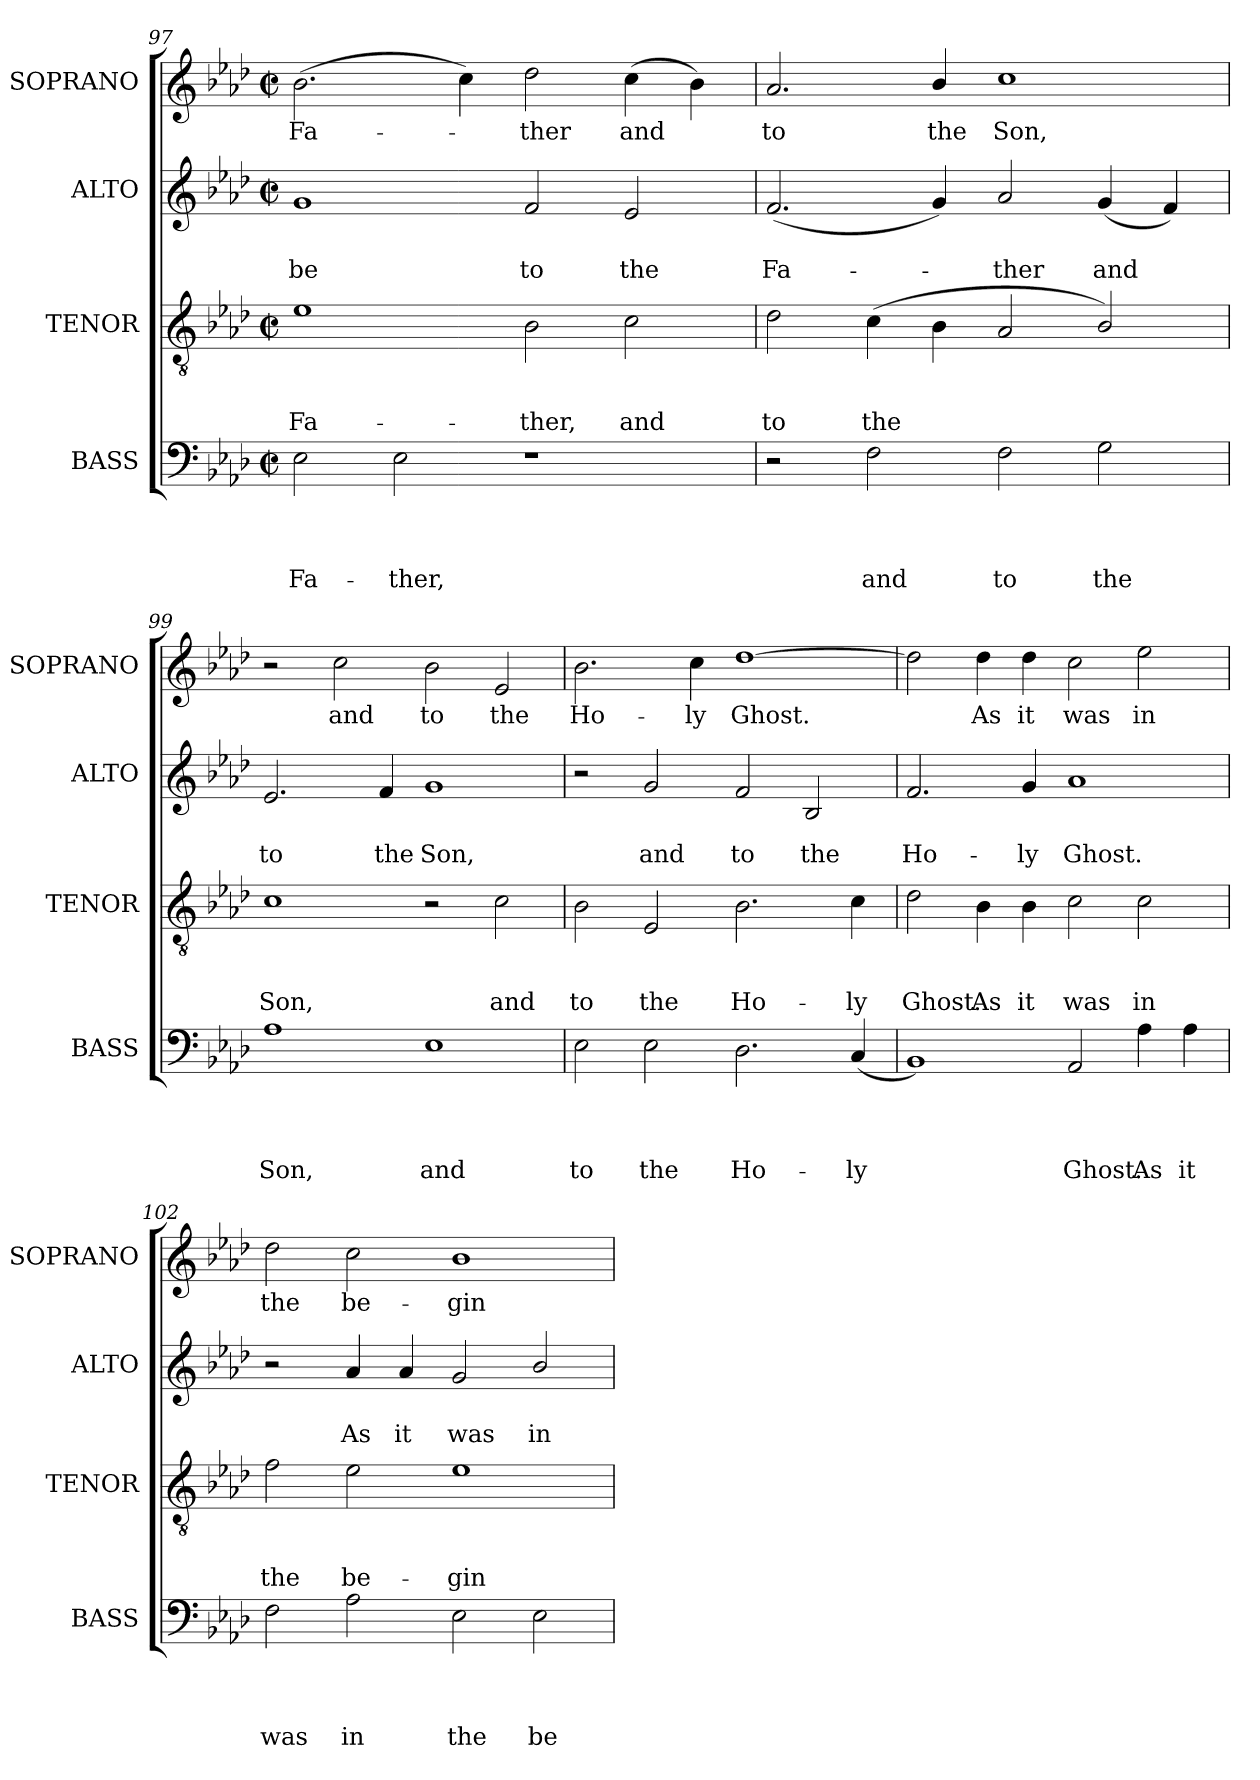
**kern	**text	**text	**text	**text	**kern	**text	**text	**text	**kern	**text	**text	**kern	**text
*part4	*part4	*part4	*part4	*part4	*part3	*part3	*part3	*part3	*part2	*part2	*part2	*part1	*part1
*staff4	*staff4	*staff4	*staff4	*staff4	*staff3	*staff3	*staff3	*staff3	*staff2	*staff2	*staff2	*staff1	*staff1
*I"BASS	*	*	*	*	*I"TENOR	*	*	*	*I"ALTO	*	*	*I"SOPRANO	*
*I'BASS	*	*	*	*	*I'TENOR	*	*	*	*I'ALTO	*	*	*I'SOPRANO	*
!!LO:LB:g=z
*clefF4	*	*	*	*	*clefGv2	*	*	*	*clefG2	*	*	*clefG2	*
*k[b-e-a-d-]	*	*	*	*	*k[b-e-a-d-]	*	*	*	*k[b-e-a-d-]	*	*	*k[b-e-a-d-]	*
*A-:	*	*	*	*	*A-:	*	*	*	*A-:	*	*	*A-:	*
*M2/2	*	*	*	*	*M2/2	*	*	*	*M2/2	*	*	*M2/2	*
*met(c|)	*	*	*	*	*met(c|)	*	*	*	*met(c|)	*	*	*met(c|)	*
=97	=97	=97	=97	=97	=97	=97	=97	=97	=97	=97	=97	=97	=97
!	!	!	!	!LO:LY:b	!	!	!	!LO:LY:b	!	!	!LO:LY:b	!	!LO:LY:b
2E-\	.	.	.	Fa-	1e-	.	.	Fa-	1g	.	be	(>2.b-\	Fa-
!	!	!	!	!LO:LY:b	!	!	!	!	!	!	!	!	!
2E-\	.	.	.	-ther,	.	.	.	.	.	.	.	.	.
.	.	.	.	.	.	.	.	.	.	.	.	4cc\)	.
!	!	!	!	!	!	!	!	!LO:LY:b	!	!	!LO:LY:b	!	!LO:LY:b
1r	.	.	.	.	2B-\	.	.	-ther,	2f/	.	to	2dd-\	-ther
!	!	!	!	!	!	!	!	!LO:LY:b	!	!	!LO:LY:b	!	!LO:LY:b
.	.	.	.	.	2c\	.	.	and	2e-/	.	the	(>4cc\	and
.	.	.	.	.	.	.	.	.	.	.	.	4b-\)	.
=98	=98	=98	=98	=98	=98	=98	=98	=98	=98	=98	=98	=98	=98
!	!	!	!	!	!	!	!	!LO:LY:b	!	!	!LO:LY:b	!	!LO:LY:b
2r	.	.	.	.	2d-\	.	.	to	(<2.f/	.	Fa-	2.a-/	to
!	!	!	!	!LO:LY:b	!	!	!	!LO:LY:b	!	!	!	!	!
2F\	.	.	.	and	(>4c\	.	.	the	.	.	.	.	.
!	!	!	!	!	!	!	!	!	!	!	!	!	!LO:LY:b
.	.	.	.	.	4B-\	.	.	.	4g/)	.	.	4b-/	the
!	!	!	!	!LO:LY:b	!	!	!	!	!	!	!LO:LY:b	!	!LO:LY:b
2F\	.	.	.	to	2A-/	.	.	.	2a-/	.	-ther	1cc	Son,
!	!	!	!	!LO:LY:b	!	!	!	!	!	!	!LO:LY:b	!	!
2G\	.	.	.	the	2B-/)	.	.	.	(<4g/	.	and	.	.
.	.	.	.	.	.	.	.	.	4f/)	.	.	.	.
=99	=99	=99	=99	=99	=99	=99	=99	=99	=99	=99	=99	=99	=99
!	!	!	!	!LO:LY:b	!	!	!	!LO:LY:b	!	!	!LO:LY:b	!	!
1A-	.	.	.	Son,	1c	.	.	Son,	2.e-/	.	to	2r	.
!	!	!	!	!	!	!	!	!	!	!	!	!	!LO:LY:b
.	.	.	.	.	.	.	.	.	.	.	.	2cc\	and
!	!	!	!	!	!	!	!	!	!	!	!LO:LY:b	!	!
.	.	.	.	.	.	.	.	.	4f/	.	the	.	.
!	!	!	!	!LO:LY:b	!	!	!	!	!	!	!LO:LY:b	!	!LO:LY:b
1E-	.	.	.	and	2r	.	.	.	1g	.	Son,	2b-\	to
!	!	!	!	!	!	!	!	!LO:LY:b	!	!	!	!	!LO:LY:b
.	.	.	.	.	2c\	.	.	and	.	.	.	2e-/	the
=100	=100	=100	=100	=100	=100	=100	=100	=100	=100	=100	=100	=100	=100
!	!	!	!	!LO:LY:b	!	!	!	!LO:LY:b	!	!	!	!	!LO:LY:b
2E-\	.	.	.	to	2B-\	.	.	to	2r	.	.	2.b-\	Ho-
!	!	!	!	!LO:LY:b	!	!	!	!LO:LY:b	!	!	!LO:LY:b	!	!
2E-\	.	.	.	the	2E-/	.	.	the	2g/	.	and	.	.
!	!	!	!	!	!	!	!	!	!	!	!	!	!LO:LY:b
.	.	.	.	.	.	.	.	.	.	.	.	4cc\	-ly
!	!	!	!	!LO:LY:b	!	!	!	!LO:LY:b	!	!	!LO:LY:b	!	!LO:LY:b
2.D-\	.	.	.	Ho-	2.B-\	.	.	Ho-	2f/	.	to	[>1dd-	Ghost.
!	!	!	!	!	!	!	!	!	!	!	!LO:LY:b	!	!
.	.	.	.	.	.	.	.	.	2B-/	.	the	.	.
!	!	!	!	!LO:LY:b	!	!	!	!LO:LY:b	!	!	!	!	!
(<4C/	.	.	.	-ly	4c\	.	.	-ly	.	.	.	.	.
=101	=101	=101	=101	=101	=101	=101	=101	=101	=101	=101	=101	=101	=101
!	!	!	!	!	!	!	!	!LO:LY:b	!	!	!LO:LY:b	!	!
1BB-)	.	.	.	.	2d-\	.	.	Ghost.	2.f/	.	Ho-	2dd-\]	.
!	!	!	!	!	!	!	!	!LO:LY:b	!	!	!	!	!LO:LY:b
.	.	.	.	.	4B-\	.	.	As	.	.	.	4dd-\	As
!	!	!	!	!	!	!	!	!LO:LY:b	!	!	!LO:LY:b	!	!LO:LY:b
.	.	.	.	.	4B-\	.	.	it	4g/	.	-ly	4dd-\	it
!	!	!	!	!LO:LY:b	!	!	!	!LO:LY:b	!	!	!LO:LY:b	!	!LO:LY:b
2AA-/	.	.	.	Ghost.	2c\	.	.	was	1a-	.	Ghost.	2cc\	was
!	!	!	!	!LO:LY:b	!	!	!	!LO:LY:b	!	!	!	!	!LO:LY:b
4A-\	.	.	.	As	2c\	.	.	in	.	.	.	2ee-\	in
!	!	!	!	!LO:LY:b	!	!	!	!	!	!	!	!	!
4A-\	.	.	.	it	.	.	.	.	.	.	.	.	.
!!LO:PB:g=z
=102	=102	=102	=102	=102	=102	=102	=102	=102	=102	=102	=102	=102	=102
!	!	!	!	!LO:LY:b	!	!	!	!LO:LY:b	!	!	!	!	!LO:LY:b
2F\	.	.	.	was	2f\	.	.	the	2r	.	.	2dd-\	the
!	!	!	!	!LO:LY:b	!	!	!	!LO:LY:b	!	!	!LO:LY:b	!	!LO:LY:b
2A-\	.	.	.	in	2e-\	.	.	be-	4a-/	.	As	2cc\	be-
!	!	!	!	!	!	!	!	!	!	!	!LO:LY:b	!	!
.	.	.	.	.	.	.	.	.	4a-/	.	it	.	.
!	!	!	!	!LO:LY:b	!	!	!	!LO:LY:b	!	!	!LO:LY:b	!	!LO:LY:b
2E-\	.	.	.	the	1e-	.	.	-gin-	2g/	.	was	1b-	-gin-
!	!	!	!	!LO:LY:b	!	!	!	!	!	!	!LO:LY:b	!	!
2E-\	.	.	.	be-	.	.	.	.	2b-/	.	in	.	.
=	=	=	=	=	=	=	=	=	=	=	=	=	=
*-	*-	*-	*-	*-	*-	*-	*-	*-	*-	*-	*-	*-	*-
